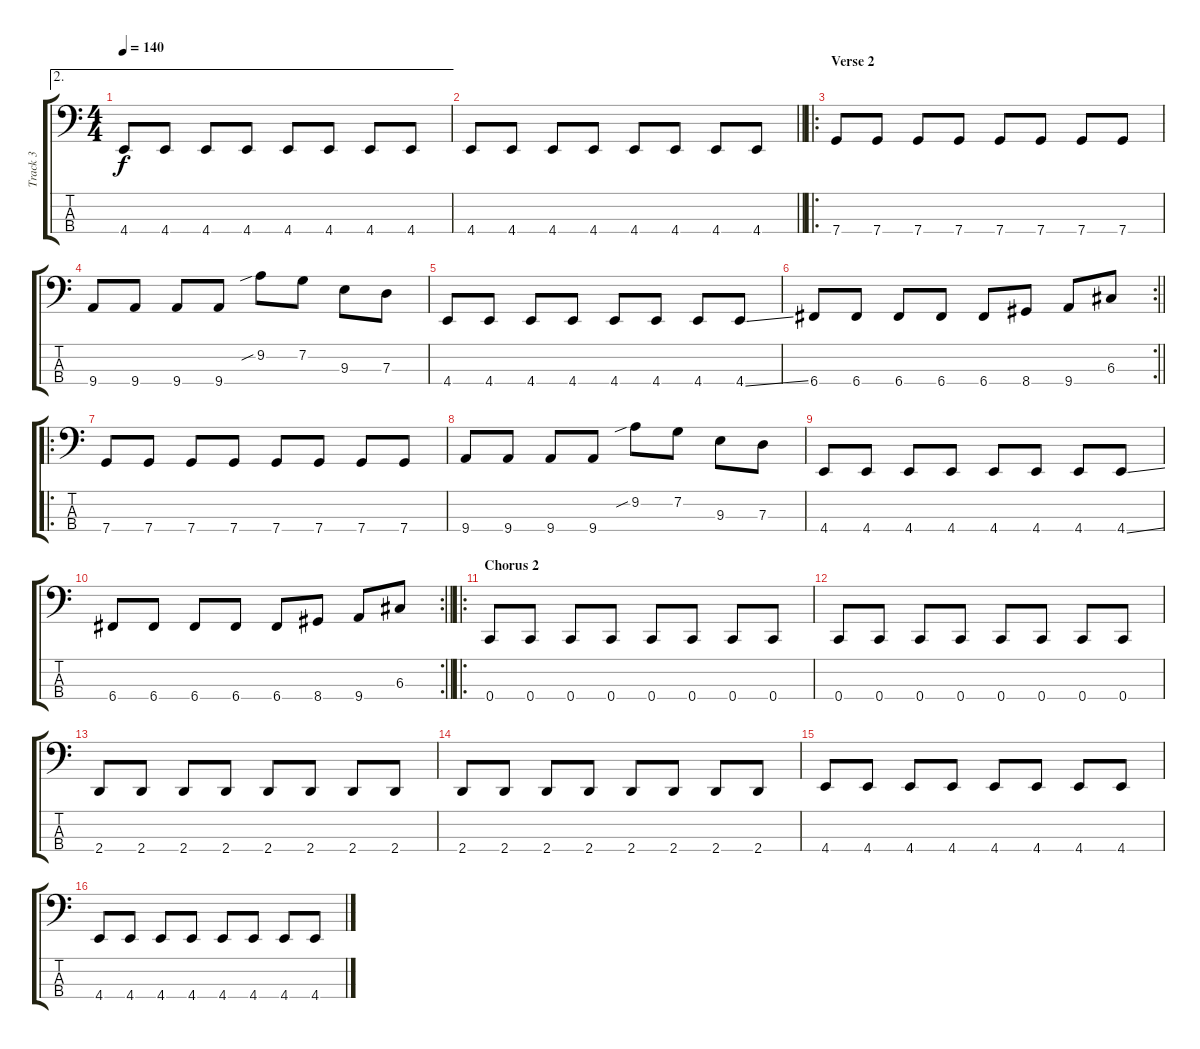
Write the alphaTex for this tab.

\track ("Track 3" "Track 3") {instrument electricbassfinger}
\staff {score tabs}
\tuning (F2 C2 G1 C1) {hide}
\ae 2
\ts (4 4)
\tempo 140
\clef f4
\ks c
4.4.8{dy f} 4.4.8 4.4.8 4.4.8 4.4.8 4.4.8 4.4.8 4.4.8 |
\barLineRight lightlight
4.4.8 4.4.8 4.4.8 4.4.8 4.4.8 4.4.8 4.4.8 4.4.8 |
\ro
\section ("" "Verse 2")
7.4.8 7.4.8 7.4.8 7.4.8 7.4.8 7.4.8 7.4.8 7.4.8 |
9.4.8 9.4.8 9.4.8 9.4.8 9.2{sib}.8 7.2.8 9.3.8 7.3.8 |
4.4.8 4.4.8 4.4.8 4.4.8 4.4.8 4.4.8 4.4.8 4.4{ss}.8 |
\rc 2
\barLineRight lightlight
6.4.8 6.4.8 6.4.8 6.4.8 6.4.8 8.4.8 9.4.8 6.3.8 |
\ro
7.4.8 7.4.8 7.4.8 7.4.8 7.4.8 7.4.8 7.4.8 7.4.8 |
9.4.8 9.4.8 9.4.8 9.4.8 9.2{sib}.8 7.2.8 9.3.8 7.3.8 |
4.4.8 4.4.8 4.4.8 4.4.8 4.4.8 4.4.8 4.4.8 4.4{ss}.8 |
\rc 2
\barLineRight lightlight
6.4.8 6.4.8 6.4.8 6.4.8 6.4.8 8.4.8 9.4.8 6.3.8 |
\ro
\section ("" "Chorus 2")
0.4.8 0.4.8 0.4.8 0.4.8 0.4.8 0.4.8 0.4.8 0.4.8 |
0.4.8 0.4.8 0.4.8 0.4.8 0.4.8 0.4.8 0.4.8 0.4.8 |
2.4.8 2.4.8 2.4.8 2.4.8 2.4.8 2.4.8 2.4.8 2.4.8 |
2.4.8 2.4.8 2.4.8 2.4.8 2.4.8 2.4.8 2.4.8 2.4.8 |
4.4.8 4.4.8 4.4.8 4.4.8 4.4.8 4.4.8 4.4.8 4.4.8 |
4.4.8 4.4.8 4.4.8 4.4.8 4.4.8 4.4.8 4.4.8 4.4.8
